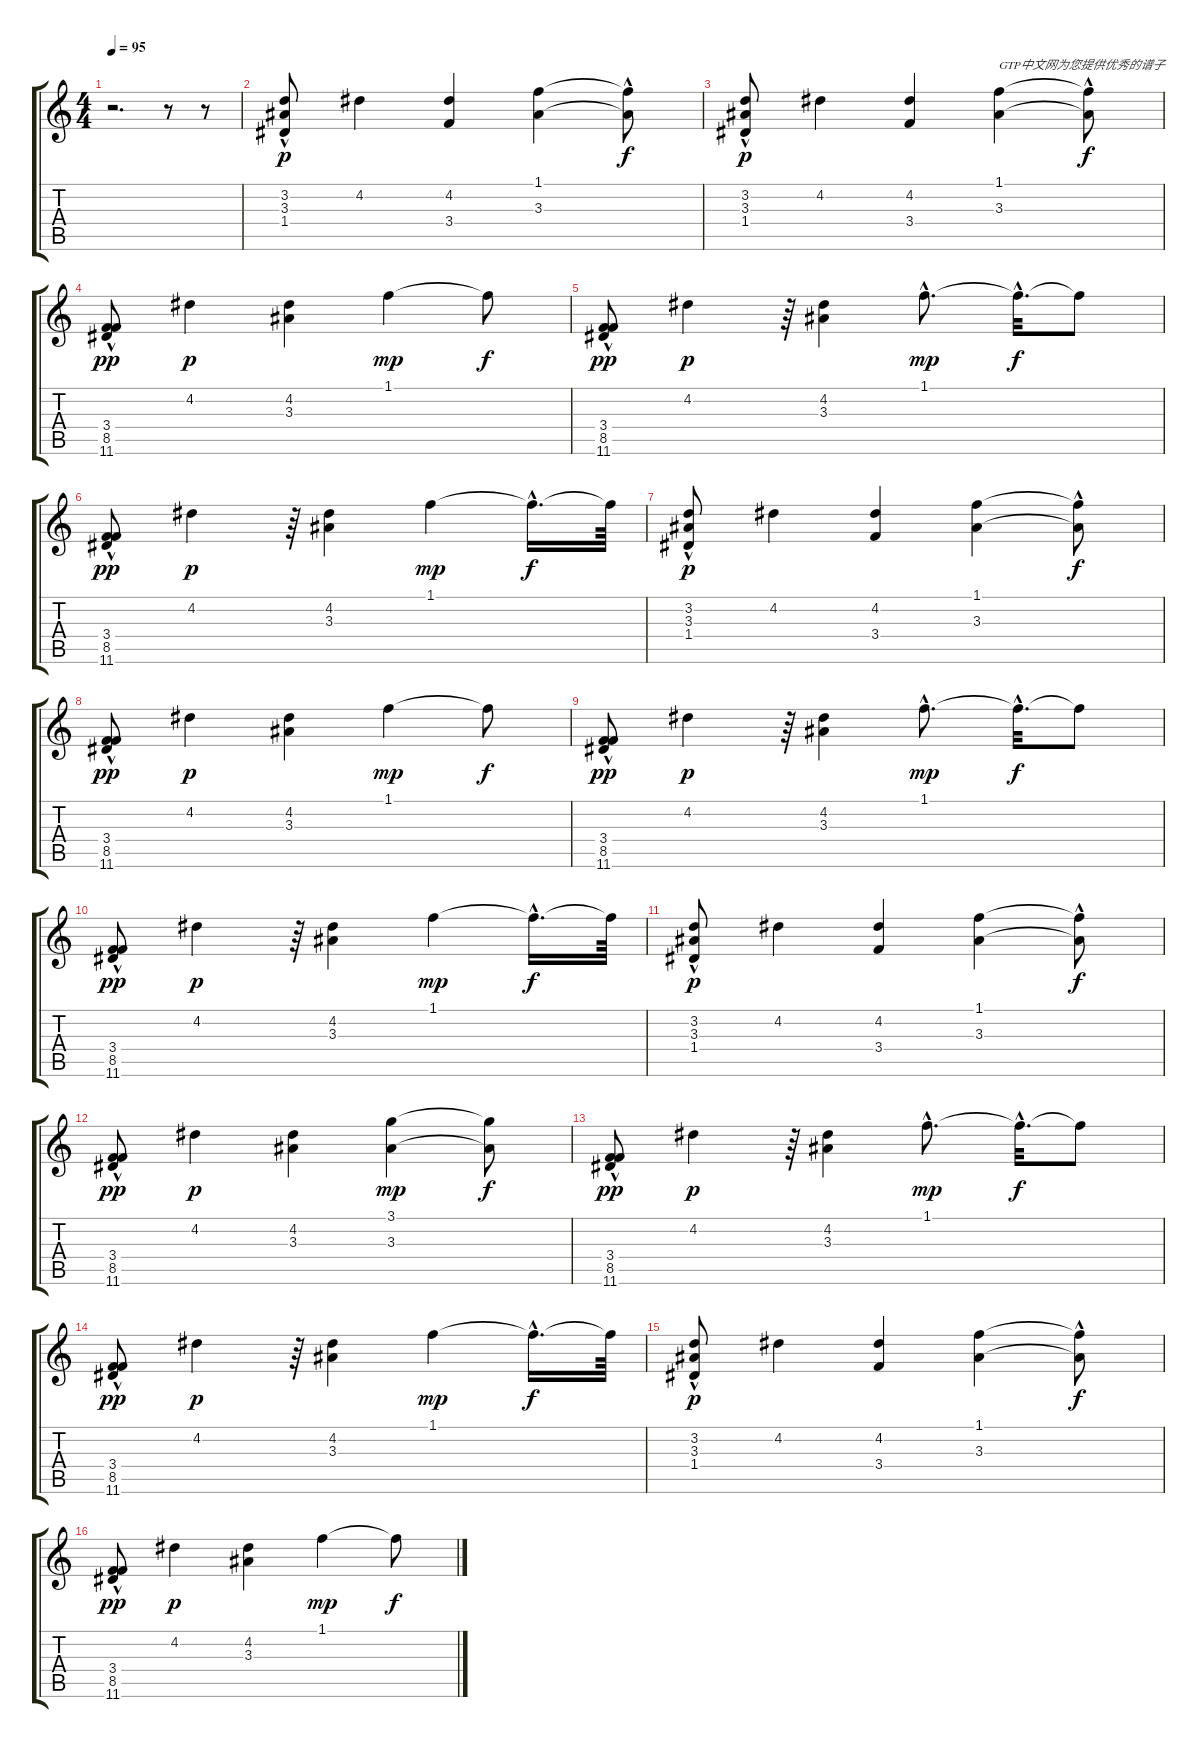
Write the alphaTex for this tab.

\track "" {instrument electricguitarclean}
\staff {score tabs}
\tuning (E4 B3 G3 D3 A2 E2) {hide}
\ts (4 4)
\tempo 95
\clef g2
\ks c
r.2{d dy p instrument electricguitarclean} r.8 r.8 |
(3.2 3.3 1.4{hac}).8 4.2.4 (4.2 3.4).4 (1.1 3.3).4 (1.1{t} 3.3{hac t}).8{dy f} |
(3.2 3.3 1.4{hac}).8{dy p} 4.2.4 (4.2 3.4).4 (1.1 3.3).4{txt "GTP中文网为您提供优秀的谱子"} (1.1{t} 3.3{hac t}).8{dy f} |
(3.4{hac} 8.5 11.6).8{dy pp} 4.2.4{dy p} (4.2 3.3).4 1.1.4{dy mp} 1.1{t}.8{dy f} |
(3.4{hac} 8.5 11.6).8{dy pp} 4.2.4{dy p} r.64 (4.2 3.3).4 1.1{hac}.8{d dy mp} 1.1{hac t}.32{d dy f} 1.1{t}.8 |
(3.4{hac} 8.5 11.6).8{dy pp} 4.2.4{dy p} r.64 (4.2 3.3).4 1.1.4{dy mp} 1.1{hac t}.16{d dy f} 1.1{t}.64 |
(3.2 3.3 1.4{hac}).8{dy p} 4.2.4 (4.2 3.4).4 (1.1 3.3).4 (1.1{t} 3.3{hac t}).8{dy f} |
(3.4{hac} 8.5 11.6).8{dy pp} 4.2.4{dy p} (4.2 3.3).4 1.1.4{dy mp} 1.1{t}.8{dy f} |
(3.4{hac} 8.5 11.6).8{dy pp} 4.2.4{dy p} r.64 (4.2 3.3).4 1.1{hac}.8{d dy mp} 1.1{hac t}.32{d dy f} 1.1{t}.8 |
(3.4{hac} 8.5 11.6).8{dy pp} 4.2.4{dy p} r.64 (4.2 3.3).4 1.1.4{dy mp} 1.1{hac t}.16{d dy f} 1.1{t}.64 |
(3.2 3.3 1.4{hac}).8{dy p} 4.2.4 (4.2 3.4).4 (1.1 3.3).4 (1.1{t} 3.3{hac t}).8{dy f} |
(3.4{hac} 8.5 11.6).8{dy pp} 4.2.4{dy p} (4.2 3.3).4 (3.1 3.3).4{dy mp} (3.1{t} 3.3{t}).8{dy f} |
(3.4{hac} 8.5 11.6).8{dy pp} 4.2.4{dy p} r.64 (4.2 3.3).4 1.1{hac}.8{d dy mp} 1.1{hac t}.32{d dy f} 1.1{t}.8 |
(3.4{hac} 8.5 11.6).8{dy pp} 4.2.4{dy p} r.64 (4.2 3.3).4 1.1.4{dy mp} 1.1{hac t}.16{d dy f} 1.1{t}.64 |
(3.2 3.3 1.4{hac}).8{dy p} 4.2.4 (4.2 3.4).4 (1.1 3.3).4 (1.1{t} 3.3{hac t}).8{dy f} |
(3.4{hac} 8.5 11.6).8{dy pp} 4.2.4{dy p} (4.2 3.3).4 1.1.4{dy mp} 1.1{t}.8{dy f}
